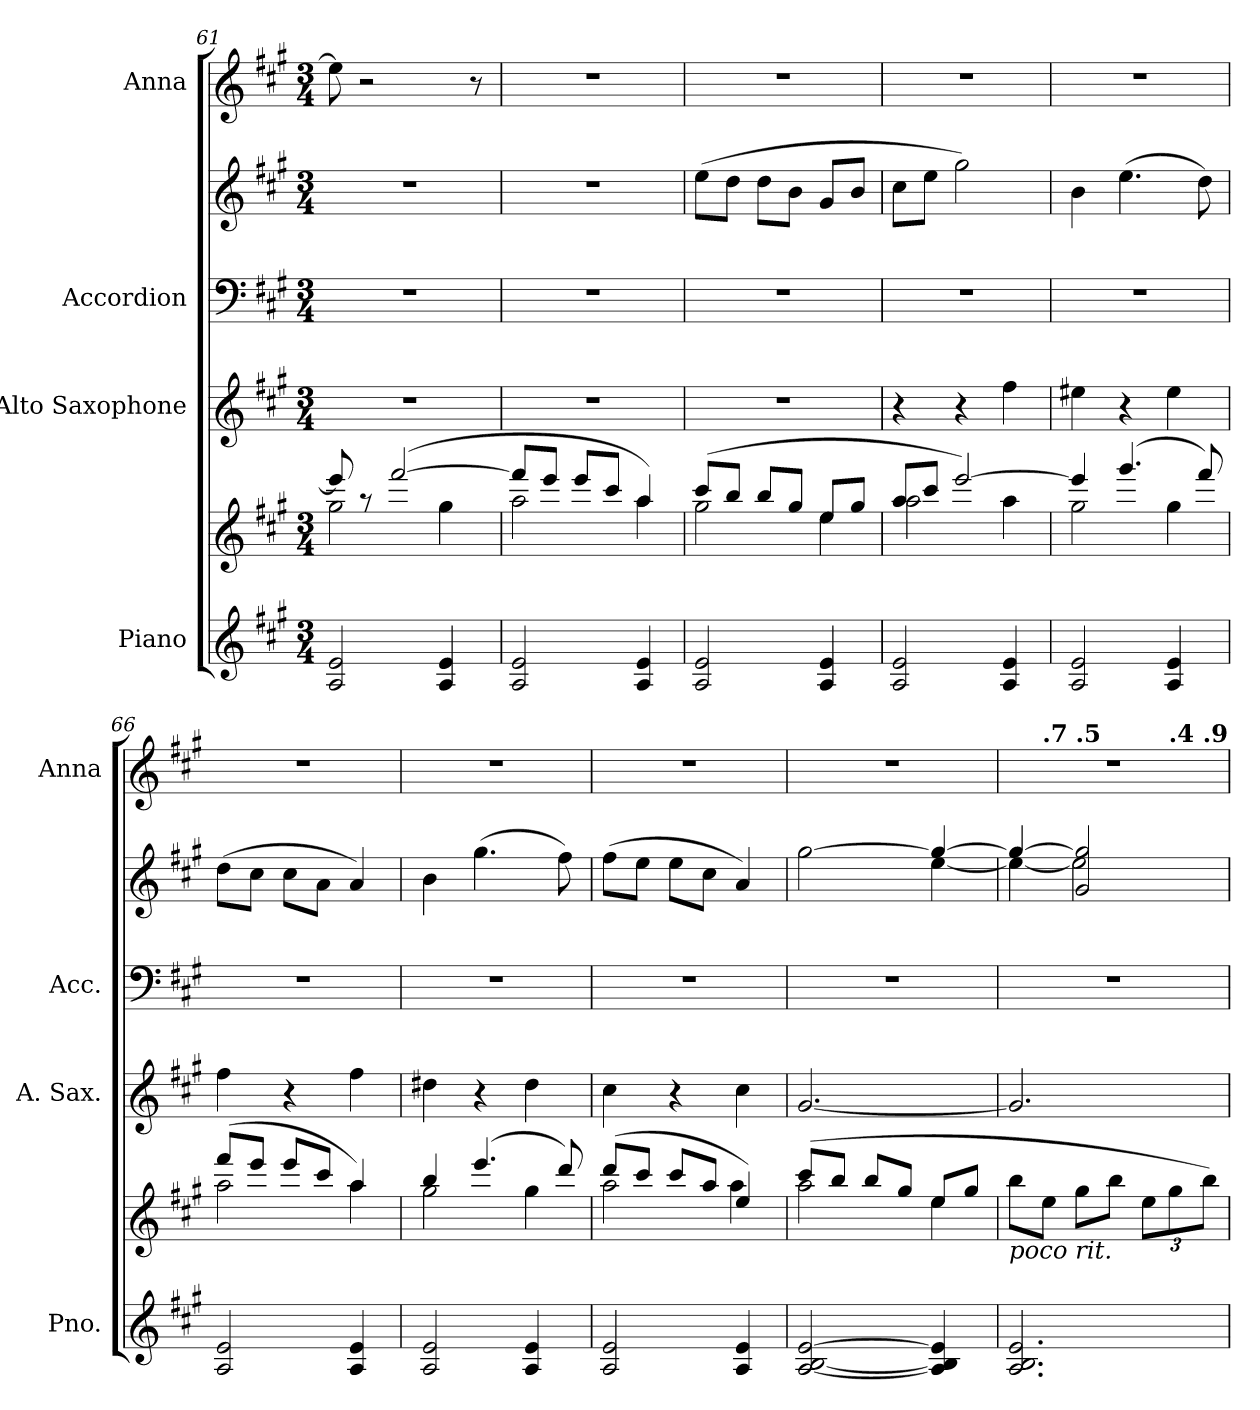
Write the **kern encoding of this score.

**kern	**kern	**kern	**kern	**kern	**kern
*part4	*part4	*part3	*part2	*part2	*part1
*staff6	*staff5	*staff4	*staff3	*staff2	*staff1
*I"Piano	*	*I"Alto Saxophone	*I"Accordion	*	*I"Anna
*I'Pno.	*	*I'A. Sax.	*I'Acc.	*	*I'Anna
*clefG2	*clefG2	*clefG2	*clefF4	*clefG2	*clefG2
*	*	*ITrd5c9	*	*	*
*k[f#c#g#]	*k[f#c#g#]	*k[]	*k[f#c#g#]	*k[f#c#g#]	*k[f#c#g#]
*M3/4	*M3/4	*M3/4	*M3/4	*M3/4	*M3/4
=61	=61	=61	=61	=61	=61
*	*^	*	*	*	*
2A/ 2e/	8eee/]	2gg#\	2.r	2.r	2.r	8ee\]
.	8raa	.	.	.	.	2r
.	(>[2fff#/	.	.	.	.	.
4A/ 4e/	.	4gg#\	.	.	.	.
.	.	.	.	.	.	8r
=62	=62	=62	=62	=62	=62	=62
2A/ 2e/	8fff#/L]	2aa\	2.r	2.r	2.r	2.r
.	8eee/J	.	.	.	.	.
.	8eee/L	.	.	.	.	.
.	8ccc#/J	.	.	.	.	.
4A/ 4e/	4aa/)	4aa\	.	.	.	.
=63	=63	=63	=63	=63	=63	=63
2A/ 2e/	(>8ccc#/L	2gg#\	2.r	2.r	(>8ee\L	2.r
.	8bb/J	.	.	.	8dd\J	.
.	8bb/L	.	.	.	8dd\L	.
.	8gg#/J	.	.	.	8b\J	.
4A/ 4e/	8ee/L	4ee\	.	.	8g#/L	.
.	8gg#/J	.	.	.	8b/J	.
=64	=64	=64	=64	=64	=64	=64
2A/ 2e/	8aa/L	2aa\	4r	2.r	8cc#\L	2.r
.	8ccc#/J	.	.	.	8ee\J	.
.	[2eee/)	.	4r	.	2gg#\)	.
4A/ 4e/	.	4aa\	4a\	.	.	.
!!LO:LB:g=z
=65	=65	=65	=65	=65	=65	=65
2A/ 2e/	4eee/]	2gg#\	4g#X\	2.r	4b\	2.r
.	(>4.ggg#/	.	4r	.	(>4.ee\	.
4A/ 4e/	.	4gg#\	4g#\	.	.	.
.	8fff#/)	.	.	.	8dd\)	.
=66	=66	=66	=66	=66	=66	=66
2A/ 2e/	(>8fff#/L	2aa\	4a\	2.r	(>8dd\L	2.r
.	8eee/J	.	.	.	8cc#\J	.
.	8eee/L	.	4r	.	8cc#\L	.
.	8ccc#/J	.	.	.	8a\J	.
4A/ 4e/	4aa/)	4aa\	4a\	.	4a/)	.
=67	=67	=67	=67	=67	=67	=67
2A/ 2e/	4bb/	2gg#\	4f#X\	2.r	4b\	2.r
.	(>4.eee/	.	4r	.	(>4.gg#\	.
4A/ 4e/	.	4gg#\	4f#\	.	.	.
.	8ddd/)	.	.	.	8ff#\)	.
=68	=68	=68	=68	=68	=68	=68
2A/ 2e/	(>8ddd/L	2aa\	4e\	2.r	(>8ff#\L	2.r
.	8ccc#/J	.	.	.	8ee\J	.
.	8ccc#/L	.	4r	.	8ee\L	.
.	8aa/J	.	.	.	8cc#\J	.
4A/ 4e/	4ee/)	4aa\	4e\	.	4a/)	.
=69	=69	=69	=69	=69	=69	=69
*	*	*	*	*	*^	*
[2A/ [2B/ [2e/	(>8ccc#/L	2aa\	[2.B/	2.r	[2gg#\	2ryy	2.r
.	8bb/J	.	.	.	.	.	.
.	8bb/L	.	.	.	.	.	.
.	8gg#/J	.	.	.	.	.	.
4A/] 4B/] 4e/]	8ee/L	4ee\	.	.	4gg#/_	[4ee\	.
.	8gg#/J	.	.	.	.	.	.
*	*v	*v	*	*	*	*	*
!!LO:PB:g=z
=70	=70	=70	=70	=70	=70	=70
*	*	*	*	*	*	*MM100
!	!LO:TX:b:i:t=poco rit.	!	!	!	!	!
*	*	*	*	*	*	*^
*	*	*	*	*	*	*	*^
*	*	*	*	*	*	*	*	*^
*	*	*	*	*	*	*	*	*	*^
2.A/ 2.B/ 2.e/	8bb\L	2.B/]	2.r	4gg#/_	4ee\_	2.r	8ryy	4ryy	3..ryy	3%2ryy
*	*	*	*	*	*	*MM97	*	*	*	*
!	!	!	!	!	!	!	!LO:TX:a:B:t=.7	!	!	!
.	8ee\J	.	.	.	.	.	2ryy	.	.	.
*	*	*	*	*	*	*MM95	*	*	*	*
!	!	!	!	!	!	!	!	!LO:TX:a:B:t=.5	!	!
.	8gg#\L	.	.	2g#/ 2gg#/]	2ee\]	.	.	2ryy	.	.
.	8bb\J	.	.	.	.	.	.	.	.	.
*	*Xbrackettup	*	*	*	*	*	*	*	*	*
.	12ee\L	.	.	.	.	.	.	.	.	.
*	*	*	*	*	*	*MM89	*	*	*	*
!	!	!	!	!	!	!	!	!	!LO:TX:a:B:t=.4	!
.	12gg#\	.	.	.	.	.	.	.	6ryy	.
.	.	.	.	.	.	.	8ryy	.	.	.
*	*	*	*	*	*	*MM87	*	*	*	*
!	!	!	!	!	!	!	!	!	!	!LO:TX:a:B:t=.9
.	12bb\J)	.	.	.	.	.	.	.	.	12ryy
*	*	*	*	*v	*v	*	*	*	*	*
*	*	*	*	*	*v	*v	*v	*v	*v
=	=	=	=	=	=
*-	*-	*-	*-	*-	*-
